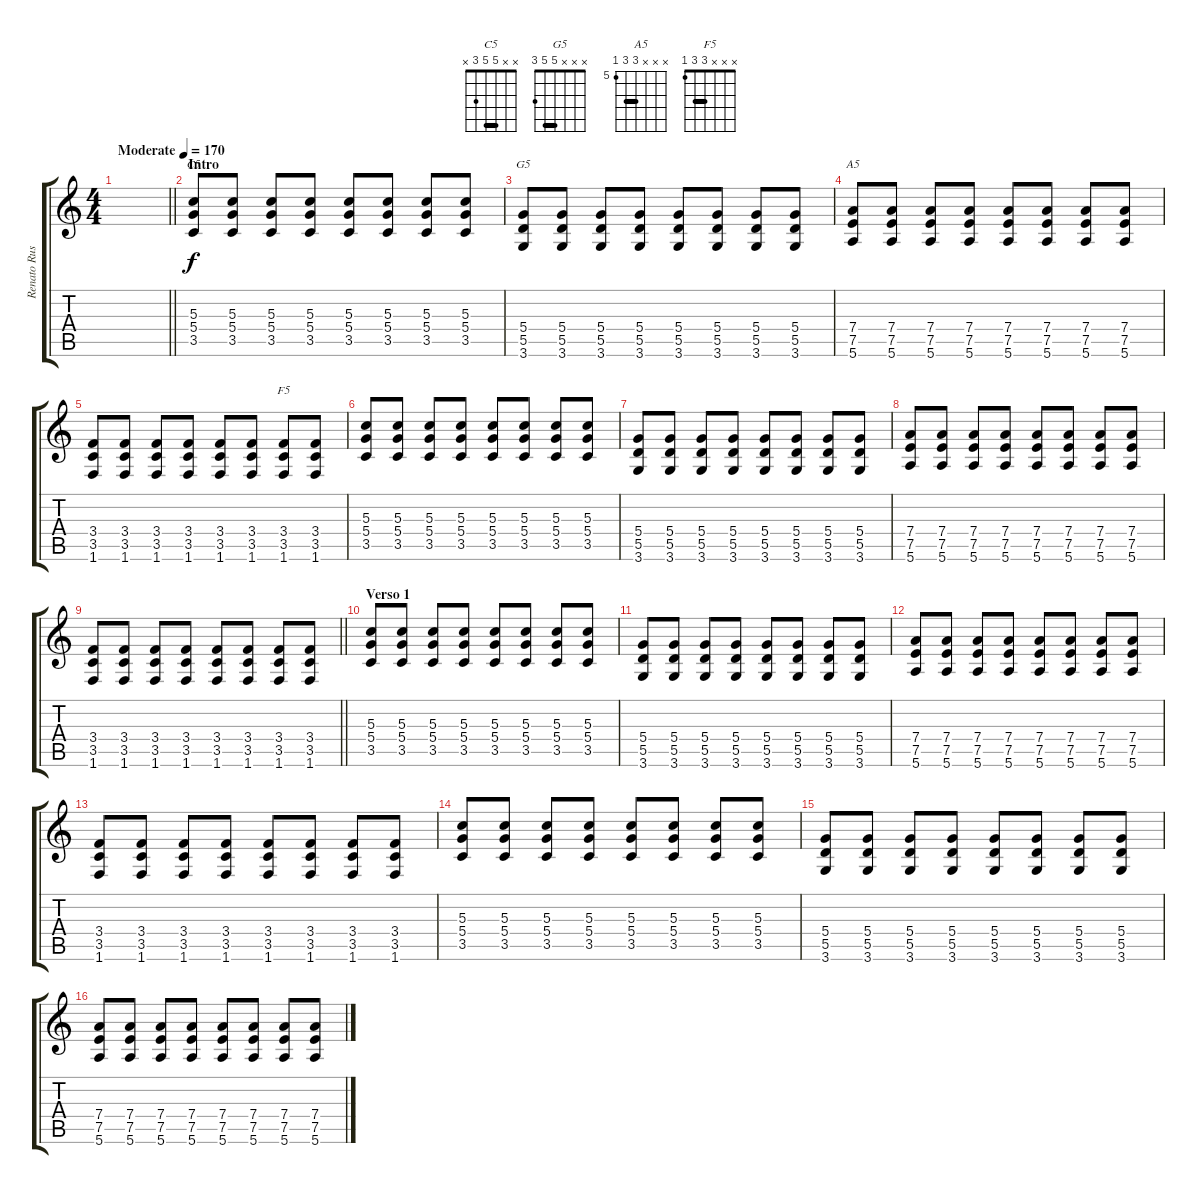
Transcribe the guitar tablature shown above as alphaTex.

\track ("Renato Russo" "Renato Rus") {instrument electricguitarclean}
\staff {score tabs}
\tuning (E4 B3 G3 D3 A2 E2) {hide}
\chord ("C5" x x 5 5 3 x) {barre 5}
\chord ("G5" x x x 5 5 3) {barre 5}
\chord ("A5" x x x 7 7 5) {firstfret 5 barre 7}
\chord ("F5" x x x 3 3 1) {barre 3}
\ts (4 4)
\tempo (170 "Moderate")
\clef g2
\barLineRight lightlight
\ks c
|
\section ("" "Intro")
(5.3 5.4 3.5).8{ch "C5"} (5.3 5.4 3.5).8 (5.3 5.4 3.5).8 (5.3 5.4 3.5).8 (5.3 5.4 3.5).8 (5.3 5.4 3.5).8 (5.3 5.4 3.5).8 (5.3 5.4 3.5).8 |
(5.4 5.5 3.6).8{ch "G5"} (5.4 5.5 3.6).8 (5.4 5.5 3.6).8 (5.4 5.5 3.6).8 (5.4 5.5 3.6).8 (5.4 5.5 3.6).8 (5.4 5.5 3.6).8 (5.4 5.5 3.6).8 |
(7.4 7.5 5.6).8{ch "A5"} (7.4 7.5 5.6).8 (7.4 7.5 5.6).8 (7.4 7.5 5.6).8 (7.4 7.5 5.6).8 (7.4 7.5 5.6).8 (7.4 7.5 5.6).8 (7.4 7.5 5.6).8 |
(3.4 3.5 1.6).8 (3.4 3.5 1.6).8 (3.4 3.5 1.6).8 (3.4 3.5 1.6).8 (3.4 3.5 1.6).8 (3.4 3.5 1.6).8 (3.4 3.5 1.6).8{ch "F5"} (3.4 3.5 1.6).8 |
(5.3 5.4 3.5).8 (5.3 5.4 3.5).8 (5.3 5.4 3.5).8 (5.3 5.4 3.5).8 (5.3 5.4 3.5).8 (5.3 5.4 3.5).8 (5.3 5.4 3.5).8 (5.3 5.4 3.5).8 |
(5.4 5.5 3.6).8 (5.4 5.5 3.6).8 (5.4 5.5 3.6).8 (5.4 5.5 3.6).8 (5.4 5.5 3.6).8 (5.4 5.5 3.6).8 (5.4 5.5 3.6).8 (5.4 5.5 3.6).8 |
(7.4 7.5 5.6).8 (7.4 7.5 5.6).8 (7.4 7.5 5.6).8 (7.4 7.5 5.6).8 (7.4 7.5 5.6).8 (7.4 7.5 5.6).8 (7.4 7.5 5.6).8 (7.4 7.5 5.6).8 |
\barLineRight lightlight
(3.4 3.5 1.6).8 (3.4 3.5 1.6).8 (3.4 3.5 1.6).8 (3.4 3.5 1.6).8 (3.4 3.5 1.6).8 (3.4 3.5 1.6).8 (3.4 3.5 1.6).8 (3.4 3.5 1.6).8 |
\section ("" "Verso 1")
(5.3 5.4 3.5).8 (5.3 5.4 3.5).8 (5.3 5.4 3.5).8 (5.3 5.4 3.5).8 (5.3 5.4 3.5).8 (5.3 5.4 3.5).8 (5.3 5.4 3.5).8 (5.3 5.4 3.5).8 |
(5.4 5.5 3.6).8 (5.4 5.5 3.6).8 (5.4 5.5 3.6).8 (5.4 5.5 3.6).8 (5.4 5.5 3.6).8 (5.4 5.5 3.6).8 (5.4 5.5 3.6).8 (5.4 5.5 3.6).8 |
(7.4 7.5 5.6).8 (7.4 7.5 5.6).8 (7.4 7.5 5.6).8 (7.4 7.5 5.6).8 (7.4 7.5 5.6).8 (7.4 7.5 5.6).8 (7.4 7.5 5.6).8 (7.4 7.5 5.6).8 |
(3.4 3.5 1.6).8 (3.4 3.5 1.6).8 (3.4 3.5 1.6).8 (3.4 3.5 1.6).8 (3.4 3.5 1.6).8 (3.4 3.5 1.6).8 (3.4 3.5 1.6).8 (3.4 3.5 1.6).8 |
(5.3 5.4 3.5).8 (5.3 5.4 3.5).8 (5.3 5.4 3.5).8 (5.3 5.4 3.5).8 (5.3 5.4 3.5).8 (5.3 5.4 3.5).8 (5.3 5.4 3.5).8 (5.3 5.4 3.5).8 |
(5.4 5.5 3.6).8 (5.4 5.5 3.6).8 (5.4 5.5 3.6).8 (5.4 5.5 3.6).8 (5.4 5.5 3.6).8 (5.4 5.5 3.6).8 (5.4 5.5 3.6).8 (5.4 5.5 3.6).8 |
(7.4 7.5 5.6).8 (7.4 7.5 5.6).8 (7.4 7.5 5.6).8 (7.4 7.5 5.6).8 (7.4 7.5 5.6).8 (7.4 7.5 5.6).8 (7.4 7.5 5.6).8 (7.4 7.5 5.6).8
